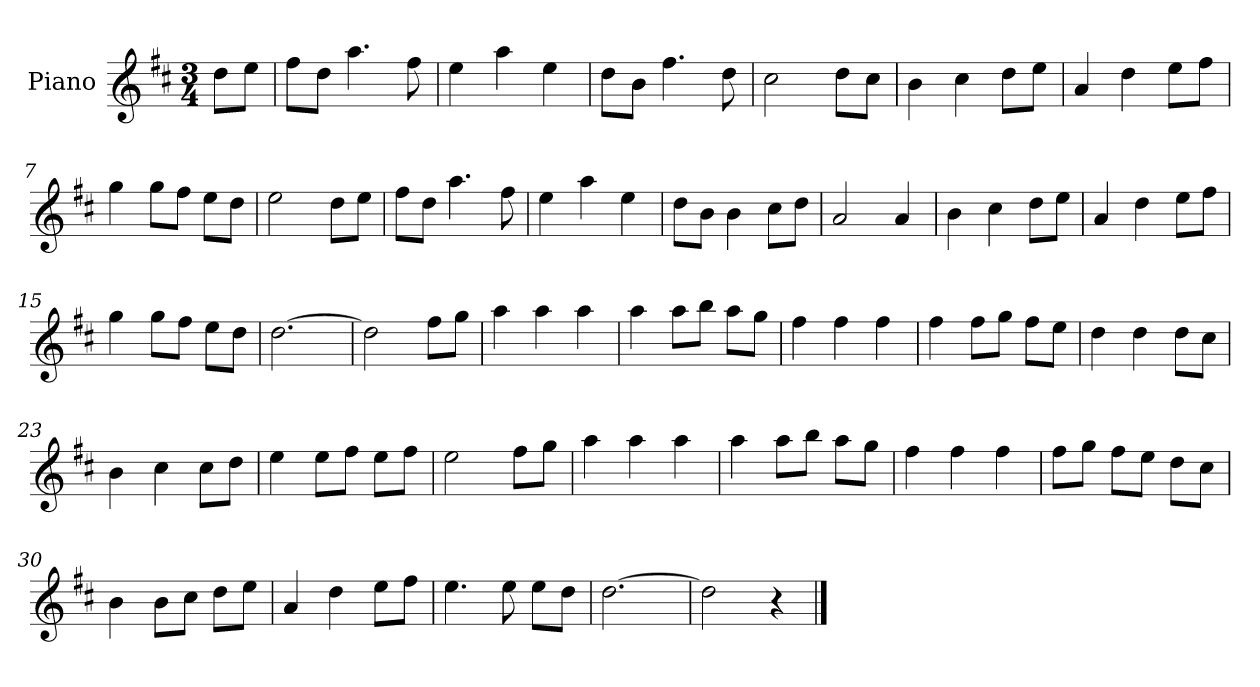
**kern
*part1
*staff1
*I"Piano
*I'Pno.
*clefG2
*k[f#c#]
*M3/4
=
8dd\L
8ee\J
=1
8ff#\L
8dd\J
4.aa\
8ff#\
=2
4ee\
4aa\
4ee\
=3
8dd\L
8b\J
4.ff#\
8dd\
=4
2cc#\
8dd\L
8cc#\J
=5
4b\
4cc#\
8dd\L
8ee\J
=6
4a/
4dd\
8ee\L
8ff#\J
!!LO:LB:g=z
=7
4gg\
8gg\L
8ff#\J
8ee\L
8dd\J
=8
2ee\
8dd\L
8ee\J
=9
8ff#\L
8dd\J
4.aa\
8ff#\
=10
4ee\
4aa\
4ee\
=11
8dd\L
8b\J
4b\
8cc#\L
8dd\J
=12
2a/
4a/
!!LO:LB:g=z
=13
4b\
4cc#\
8dd\L
8ee\J
=14
4a/
4dd\
8ee\L
8ff#\J
=15
4gg\
8gg\L
8ff#\J
8ee\L
8dd\J
=16
[2.dd\
=17
2dd\]
8ff#\L
8gg\J
=18
4aa\
4aa\
4aa\
!!LO:LB:g=z
=19
4aa\
8aa\L
8bb\J
8aa\L
8gg\J
=20
4ff#\
4ff#\
4ff#\
=21
4ff#\
8ff#\L
8gg\J
8ff#\L
8ee\J
=22
4dd\
4dd\
8dd\L
8cc#\J
=23
4b\
4cc#\
8cc#\L
8dd\J
=24
4ee\
8ee\L
8ff#\J
8ee\L
8ff#\J
!!LO:LB:g=z
=25
2ee\
8ff#\L
8gg\J
=26
4aa\
4aa\
4aa\
=27
4aa\
8aa\L
8bb\J
8aa\L
8gg\J
=28
4ff#\
4ff#\
4ff#\
=29
8ff#\L
8gg\J
8ff#\L
8ee\J
8dd\L
8cc#\J
!!LO:LB:g=z
=30
4b\
8b\L
8cc#\J
8dd\L
8ee\J
=31
4a/
4dd\
8ee\L
8ff#\J
=32
4.ee\
8ee\
8ee\L
8dd\J
=33
[2.dd\
=34
2dd\]
4r
==
*-
